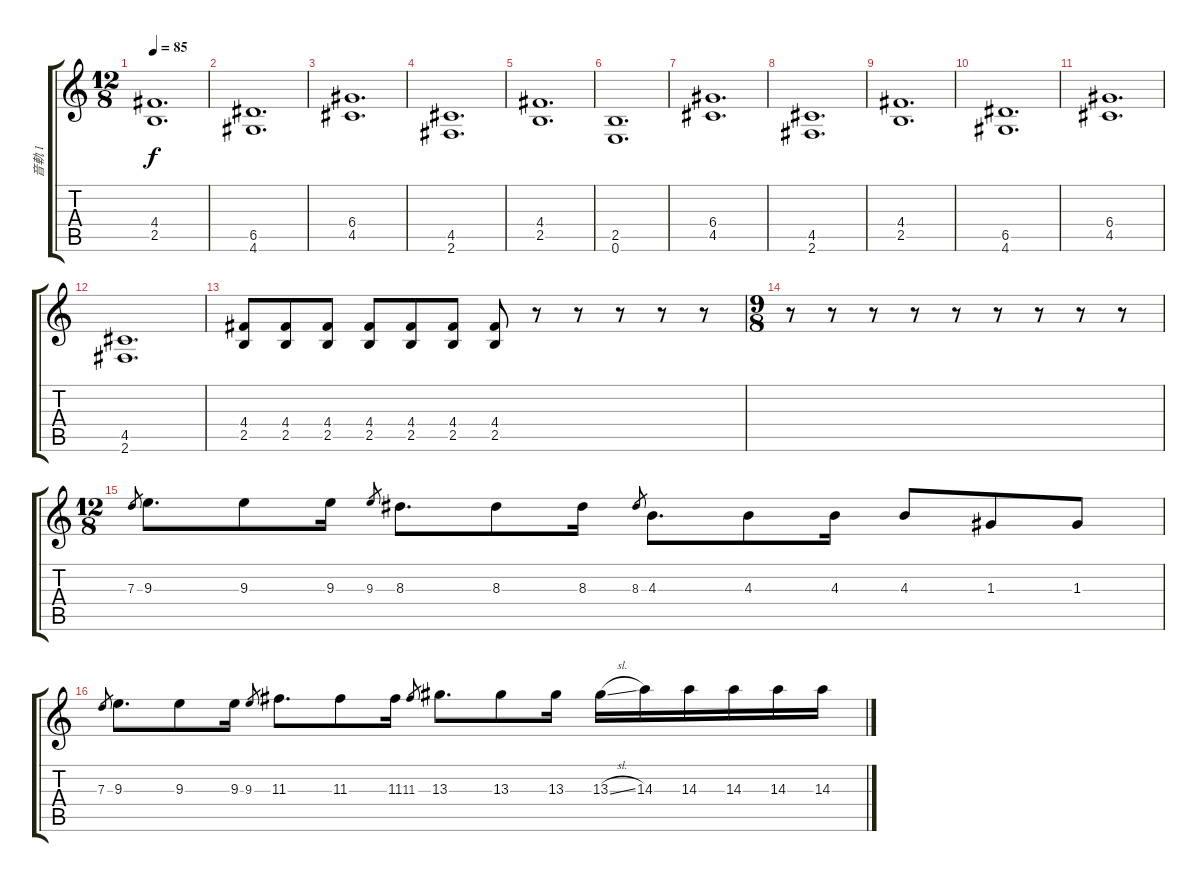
\track ("音軌 1" "音軌 1") {instrument acousticguitarnylon}
\staff {score tabs}
\tuning (E4 B3 G3 D3 A2 E2) {hide}
\ts (12 8)
\tempo 85
\clef g2
\ks c
(4.4 2.5).1{d dy f} |
(6.5 4.6).1{d} |
(6.4 4.5).1{d} |
(4.5 2.6).1{d} |
(4.4 2.5).1{d} |
(2.5 0.6).1{d} |
(6.4 4.5).1{d} |
(4.5 2.6).1{d} |
(4.4 2.5).1{d} |
(6.5 4.6).1{d} |
(6.4 4.5).1{d} |
(4.5 2.6).1{d} |
(4.4 2.5).8 (4.4 2.5).8 (4.4 2.5).8 (4.4 2.5).8 (4.4 2.5).8 (4.4 2.5).8 (4.4 2.5).8 r.8 r.8 r.8 r.8 r.8 |
\ts (9 8)
r.8 r.8 r.8 r.8 r.8 r.8 r.8 r.8 r.8 |
\ts (12 8)
7.3.8{gr} 9.3.8{d} 9.3.8 9.3.16 9.3.8{gr} 8.3.8{d} 8.3.8 8.3.16 8.3.8{gr} 4.3.8{d} 4.3.8 4.3.16 4.3.8 1.3.8 1.3.8 |
7.3.8{gr} 9.3.8{d} 9.3.8 9.3.16 9.3.8{gr} 11.3.8{d} 11.3.8 11.3.16 11.3.8{gr} 13.3.8{d} 13.3.8 13.3.16 13.3{sl}.16 14.3.16 14.3.16 14.3.16 14.3.16 14.3.16
